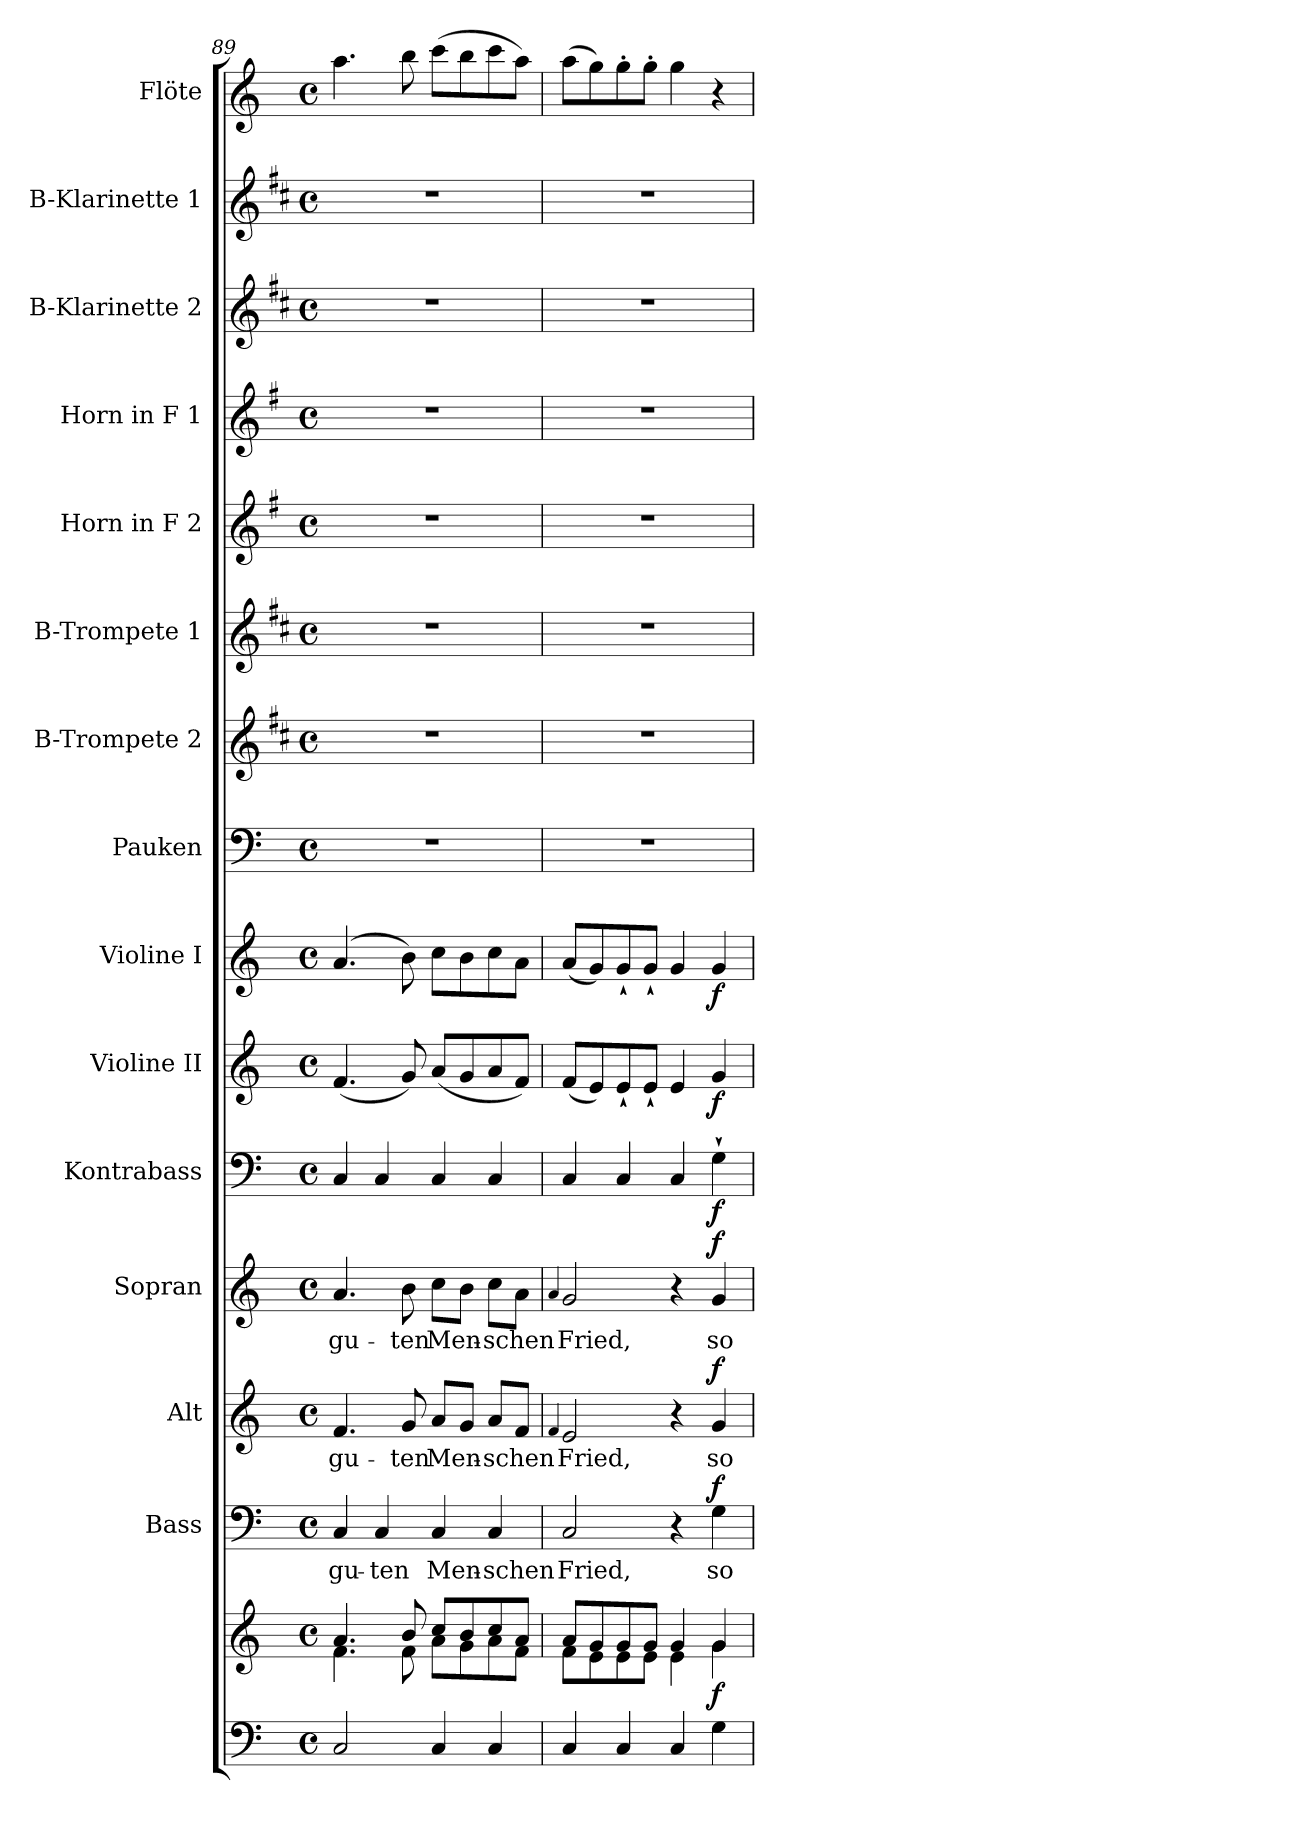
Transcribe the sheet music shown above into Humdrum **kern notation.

**kern	**kern	**dynam	**kern	**text	**dynam	**kern	**text	**dynam	**kern	**text	**dynam	**kern	**dynam	**kern	**dynam	**kern	**dynam	**kern	**kern	**kern	**kern	**kern	**kern	**kern	**kern
*part15	*part15	*part15	*part14	*part14	*part14	*part13	*part13	*part13	*part12	*part12	*part12	*part11	*part11	*part10	*part10	*part9	*part9	*part8	*part7	*part6	*part5	*part4	*part3	*part2	*part1
*staff16	*staff15	*staff15/16	*staff14	*staff14	*staff14	*staff13	*staff13	*staff13	*staff12	*staff12	*staff12	*staff11	*staff11	*staff10	*staff10	*staff9	*staff9	*staff8	*staff7	*staff6	*staff5	*staff4	*staff3	*staff2	*staff1
*	*	*	*I"Bass	*	*	*I"Alt	*	*	*I"Sopran	*	*	*I"Kontrabass	*	*I"Violine II	*	*I"Violine I	*	*I"Pauken	*I"B-Trompete 2	*I"B-Trompete 1	*I"Horn in F 2	*I"Horn in F 1	*I"B-Klarinette 2	*I"B-Klarinette 1	*I"Flöte
*	*	*	*I'B.	*	*	*I'A.	*	*	*I'S.	*	*	*I'Kb.	*	*I'Vl. II	*	*I'Vl. I	*	*I'Pk.	*I'B Trp. 2	*I'B Trp. 1	*	*	*I'B Kl. 2	*I'B Kl. 1	*I'Fl.
*clefF4	*clefG2	*	*clefF4	*	*	*clefG2	*	*	*clefG2	*	*	*clefF4	*	*clefG2	*	*clefG2	*	*clefF4	*clefG2	*clefG2	*clefG2	*clefG2	*clefG2	*clefG2	*clefG2
*	*	*	*	*	*	*	*	*	*	*	*	*ITrd7c12	*	*	*	*	*	*	*ITrd1c2	*ITrd1c2	*ITrd4c7	*ITrd4c7	*ITrd1c2	*ITrd1c2	*
*k[]	*k[]	*	*k[]	*	*	*k[]	*	*	*k[]	*	*	*k[]	*	*k[]	*	*k[]	*	*k[]	*k[]	*k[]	*k[]	*k[]	*k[]	*k[]	*k[]
*C:	*C:	*	*C:	*	*	*C:	*	*	*C:	*	*	*C:	*	*C:	*	*C:	*	*C:	*C:	*C:	*C:	*C:	*C:	*C:	*C:
*M4/4	*M4/4	*	*M4/4	*	*	*M4/4	*	*	*M4/4	*	*	*M4/4	*	*M4/4	*	*M4/4	*	*M4/4	*M4/4	*M4/4	*M4/4	*M4/4	*M4/4	*M4/4	*M4/4
*met(c)	*met(c)	*	*met(c)	*	*	*met(c)	*	*	*met(c)	*	*	*met(c)	*	*met(c)	*	*met(c)	*	*met(c)	*met(c)	*met(c)	*met(c)	*met(c)	*met(c)	*met(c)	*met(c)
=89	=89	=89	=89	=89	=89	=89	=89	=89	=89	=89	=89	=89	=89	=89	=89	=89	=89	=89	=89	=89	=89	=89	=89	=89	=89
*	*^	*	*	*	*	*	*	*	*	*	*	*	*	*	*	*	*	*	*	*	*	*	*	*	*
!	!	!	!	!	!LO:LY:b	!	!	!LO:LY:b	!	!	!LO:LY:b	!	!	!	!	!	!	!	!	!	!	!	!	!	!	!
2C/	4.a/	4.f\	.	4C/	gu-	.	4.f/	gu-	.	4.a/	gu-	.	4CC/	.	(<4.f/	.	(4.a/	.	1r	1r	1r	1r	1r	1r	1r	4.aa\
!	!	!	!	!	!LO:LY:b	!	!	!	!	!	!	!	!	!	!	!	!	!	!	!	!	!	!	!	!	!
.	.	.	.	4C/	-ten	.	.	.	.	.	.	.	4CC/	.	.	.	.	.	.	.	.	.	.	.	.	.
!	!	!	!	!	!	!	!	!LO:LY:b	!	!	!LO:LY:b	!	!	!	!	!	!	!	!	!	!	!	!	!	!	!
.	8b/	8f\	.	.	.	.	8g/	-ten	.	8b\	-ten	.	.	.	8g/)	.	8b\)	.	.	.	.	.	.	.	.	8bb\
!	!	!	!	!	!LO:LY:b	!	!	!LO:LY:b	!	!	!LO:LY:b	!	!	!	!	!	!	!	!	!	!	!	!	!	!	!
4C/	8cc/L	8a\L	.	4C/	Men-	.	8a/L	Men-	.	8cc\L	Men-	.	4CC/	.	(<8a/L	.	8cc\L	.	.	.	.	.	.	.	.	(>8ccc\L
.	8b/	8g\	.	.	.	.	8g/J	.	.	8b\J	.	.	.	.	8g/	.	8b\	.	.	.	.	.	.	.	.	8bb\
!	!	!	!	!	!LO:LY:b	!	!	!LO:LY:b	!	!	!LO:LY:b	!	!	!	!	!	!	!	!	!	!	!	!	!	!	!
4C/	8cc/	8a\	.	4C/	-schen	.	8a/L	-schen	.	8cc\L	-schen	.	4CC/	.	8a/	.	8cc\	.	.	.	.	.	.	.	.	8ccc\
.	8a/J	8f\J	.	.	.	.	8f/J	.	.	8a\J	.	.	.	.	8f/J)	.	8a\J	.	.	.	.	.	.	.	.	8aa\J)
=90	=90	=90	=90	=90	=90	=90	=90	=90	=90	=90	=90	=90	=90	=90	=90	=90	=90	=90	=90	=90	=90	=90	=90	=90	=90	=90
.	.	.	.	.	.	.	4qqf/	.	.	4qqa/	.	.	.	.	.	.	.	.	.	.	.	.	.	.	.	.
!	!	!	!	!	!LO:LY:b	!	!	!LO:LY:b	!	!	!LO:LY:b	!	!	!	!	!	!	!	!	!	!	!	!	!	!	!
4C/	8a/L	8f\L	.	2C/	Fried,	.	2e/	Fried,	.	2g/	Fried,	.	4CC/	.	(<8f/L	.	(<8a/L	.	1r	1r	1r	1r	1r	1r	1r	(>8aa\L
.	8g/	8e\	.	.	.	.	.	.	.	.	.	.	.	.	8e/)	.	8g/)	.	.	.	.	.	.	.	.	8gg\)
4C/	8g/	8e\	.	.	.	.	.	.	.	.	.	.	4CC/	.	8e`</	.	8g`</	.	.	.	.	.	.	.	.	8gg'>\
.	8g/J	8e\J	.	.	.	.	.	.	.	.	.	.	.	.	8e`</J	.	8g`</J	.	.	.	.	.	.	.	.	8gg'>\J
4C/	4g/	4e\	.	4r	.	.	4r	.	.	4r	.	.	4CC/	.	4e/	.	4g/	.	.	.	.	.	.	.	.	4gg\
!	!	!	!LO:DY:b	!	!LO:LY:b	!LO:DY:a	!	!LO:LY:b	!LO:DY:a	!	!LO:LY:b	!LO:DY:a	!	!LO:DY:b	!	!LO:DY:b	!	!LO:DY:b	!	!	!	!	!	!	!	!
4G\	4g/	4g\	f	4G\	so	f	4g/	so	f	4g/	so	f	4GG`>\	f	4g/	f	4g/	f	.	.	.	.	.	.	.	4r
*	*v	*v	*	*	*	*	*	*	*	*	*	*	*	*	*	*	*	*	*	*	*	*	*	*	*	*
=	=	=	=	=	=	=	=	=	=	=	=	=	=	=	=	=	=	=	=	=	=	=	=	=	=
*-	*-	*-	*-	*-	*-	*-	*-	*-	*-	*-	*-	*-	*-	*-	*-	*-	*-	*-	*-	*-	*-	*-	*-	*-	*-
